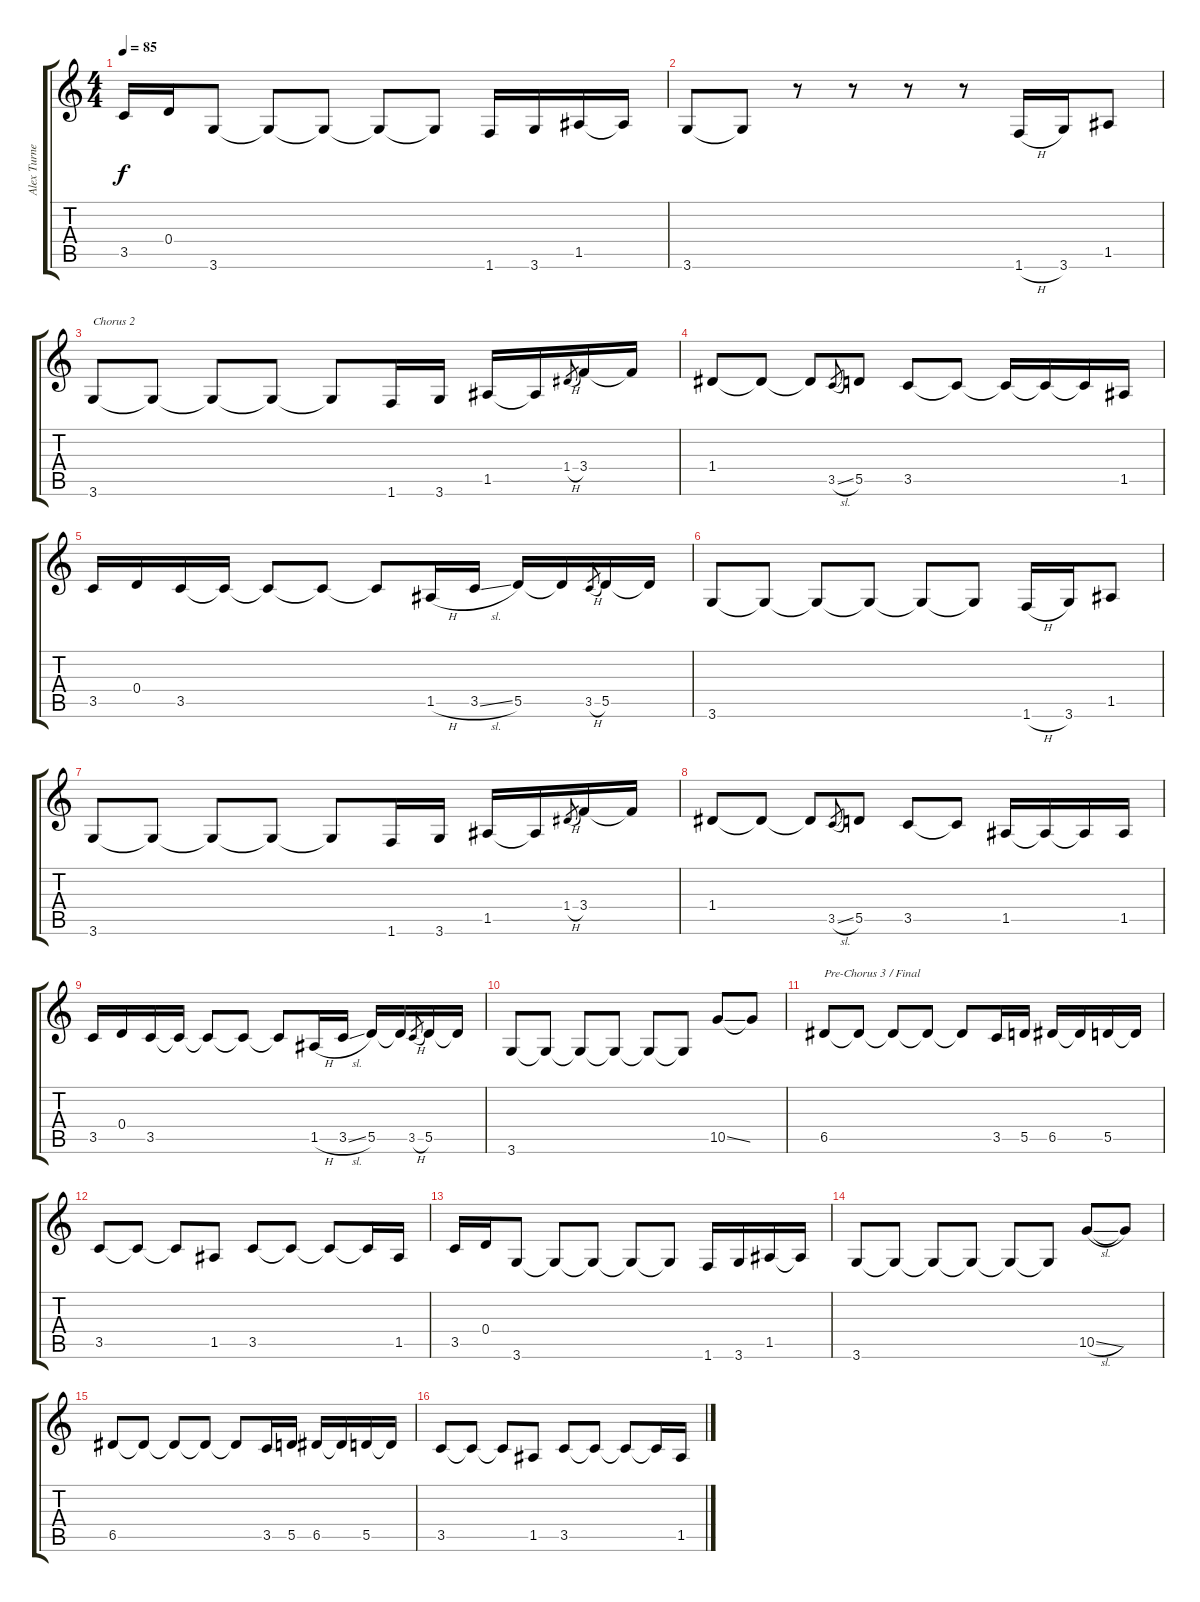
\track ("Alex Turner" "Alex Turne") {instrument distortionguitar}
\staff {score tabs}
\tuning (E4 B3 G3 D3 A2 E2) {hide}
\ts (4 4)
\tempo 85
\clef g2
\ks c
3.5.16{dy f} 0.4.16 3.6.8 3.6{t}.8 3.6{t}.8 3.6{t}.8 3.6{t}.8 1.6.16 3.6.16 1.5.16 1.5{t}.16 |
3.6.8 3.6{t}.8 r.8 r.8 r.8 r.8 1.6{h}.16 3.6.16 1.5.8 |
3.6.8{txt "Chorus 2"} 3.6{t}.8 3.6{t}.8 3.6{t}.8 3.6{t}.8 1.6.16 3.6.16 1.5.16 1.5{t}.16 1.4{h}.8{gr} 3.4.16 3.4{t}.16 |
1.4.8 1.4{t}.8 1.4{t}.8 3.5{sl}.8{gr} 5.5.8 3.5.8 3.5{t}.8 3.5{t}.16 3.5{t}.16 3.5{t}.16 1.5.16 |
3.5.16 0.4.16 3.5.16 3.5{t}.16 3.5{t}.8 3.5{t}.8 3.5{t}.8 1.5{h}.16 3.5{sl}.16 5.5.16 5.5{t}.16 3.5{h}.8{gr} 5.5.16 5.5{t}.16 |
3.6.8 3.6{t}.8 3.6{t}.8 3.6{t}.8 3.6{t}.8 3.6{t}.8 1.6{h}.16 3.6.16 1.5.8 |
3.6.8 3.6{t}.8 3.6{t}.8 3.6{t}.8 3.6{t}.8 1.6.16 3.6.16 1.5.16 1.5{t}.16 1.4{h}.8{gr} 3.4.16 3.4{t}.16 |
1.4.8 1.4{t}.8 1.4{t}.8 3.5{sl}.8{gr} 5.5.8 3.5.8 3.5{t}.8 1.5.16 1.5{t}.16 1.5{t}.16 1.5.16 |
3.5.16 0.4.16 3.5.16 3.5{t}.16 3.5{t}.8 3.5{t}.8 3.5{t}.8 1.5{h}.16 3.5{sl}.16 5.5.16 5.5{t}.16 3.5{h}.8{gr} 5.5.16 5.5{t}.16 |
3.6.8 3.6{t}.8 3.6{t}.8 3.6{t}.8 3.6{t}.8 3.6{t}.8 10.5{ss}.8{volume 14} 10.5{t}.8 |
6.5.8{txt "Pre-Chorus 3 / Final"} 6.5{t}.8 6.5{t}.8 6.5{t}.8 6.5{t}.8 3.5.16 5.5.16 6.5.16 6.5{t}.16 5.5.16 5.5{t}.16 |
3.5.8 3.5{t}.8 3.5{t}.8 1.5.8 3.5.8 3.5{t}.8 3.5{t}.8 3.5{t}.16 1.5.16 |
3.5.16 0.4.16 3.6.8 3.6{t}.8 3.6{t}.8 3.6{t}.8 3.6{t}.8 1.6.16 3.6.16 1.5.16 1.5{t}.16 |
3.6.8 3.6{t}.8 3.6{t}.8 3.6{t}.8 3.6{t}.8 3.6{t}.8 10.5{sl}.8 10.5{t}.8 |
6.5.8 6.5{t}.8 6.5{t}.8 6.5{t}.8 6.5{t}.8 3.5.16 5.5.16 6.5.16 6.5{t}.16 5.5.16 5.5{t}.16 |
3.5.8 3.5{t}.8 3.5{t}.8 1.5.8 3.5.8 3.5{t}.8 3.5{t}.8 3.5{t}.16 1.5.16
